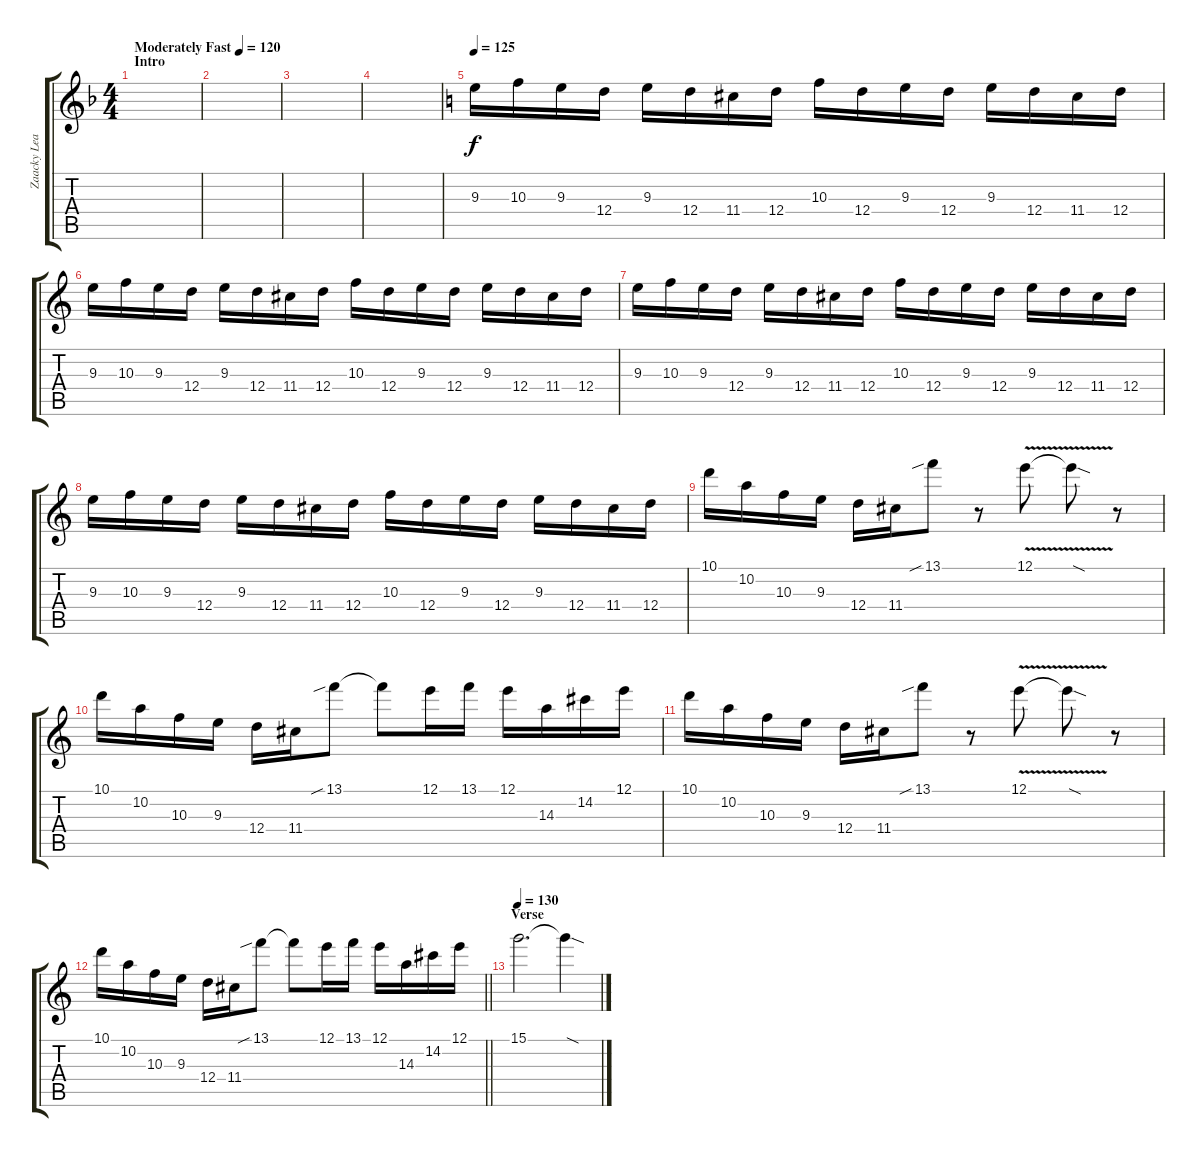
\track ("Zaacky Lead" "Zaacky Lea") {instrument distortionguitar}
\staff {score tabs}
\tuning (E4 B3 G3 D3 A2 D2) {hide}
\ts (4 4)
\section ("" "Intro")
\tempo (120 "Moderately Fast")
\clef g2
\ks f
|
|
|
|
\tempo 125
\ks c
9.3.16 10.3.16 9.3.16 12.4.16 9.3.16 12.4.16 11.4.16 12.4.16 10.3.16 12.4.16 9.3.16 12.4.16 9.3.16 12.4.16 11.4.16 12.4.16 |
9.3.16 10.3.16 9.3.16 12.4.16 9.3.16 12.4.16 11.4.16 12.4.16 10.3.16 12.4.16 9.3.16 12.4.16 9.3.16 12.4.16 11.4.16 12.4.16 |
9.3.16 10.3.16 9.3.16 12.4.16 9.3.16 12.4.16 11.4.16 12.4.16 10.3.16 12.4.16 9.3.16 12.4.16 9.3.16 12.4.16 11.4.16 12.4.16 |
9.3.16 10.3.16 9.3.16 12.4.16 9.3.16 12.4.16 11.4.16 12.4.16 10.3.16 12.4.16 9.3.16 12.4.16 9.3.16 12.4.16 11.4.16 12.4.16 |
10.1.16 10.2.16 10.3.16 9.3.16 12.4.16 11.4.16 13.1{sib}.8 r.8 12.1{v}.8 12.1{sod t}.8 r.8 |
10.1.16 10.2.16 10.3.16 9.3.16 12.4.16 11.4.16 13.1{sib}.8 13.1{t}.8 12.1.16 13.1.16 12.1.16 14.3.16 14.2.16 12.1.16 |
10.1.16 10.2.16 10.3.16 9.3.16 12.4.16 11.4.16 13.1{sib}.8 r.8 12.1{v}.8 12.1{sod t}.8 r.8 |
\barLineRight lightlight
10.1.16 10.2.16 10.3.16 9.3.16 12.4.16 11.4.16 13.1{sib}.8 13.1{t}.8 12.1.16 13.1.16 12.1.16 14.3.16 14.2.16 12.1.16 |
\section ("" "Verse")
\tempo 130
15.1.2{d} 15.1{sod t}.4
